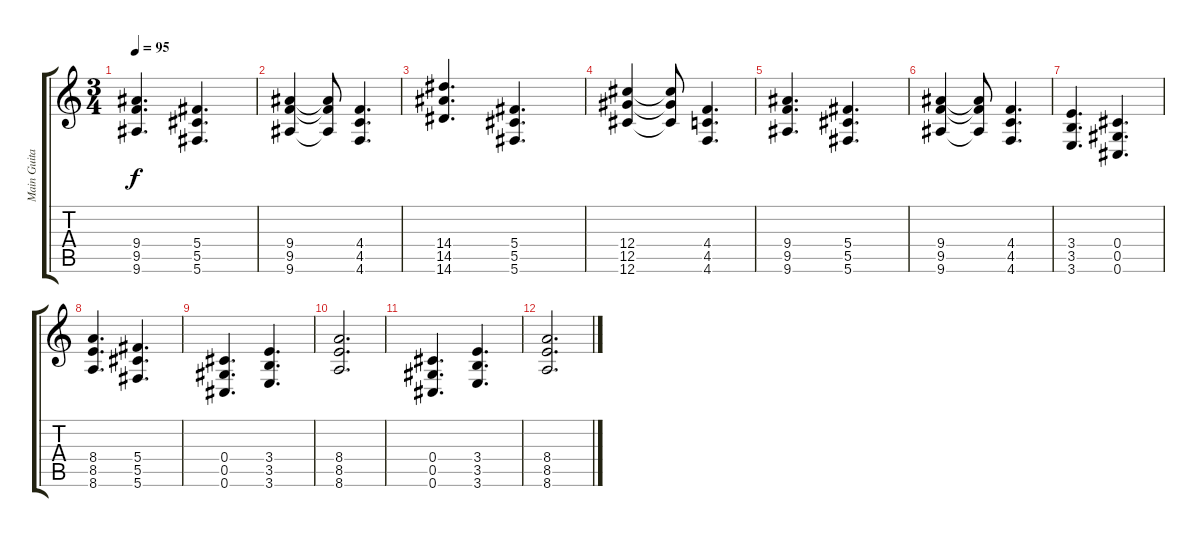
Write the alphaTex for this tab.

\track ("Main Guitar" "Main Guita") {instrument distortionguitar}
\staff {score tabs}
\tuning (Eb4 Bb3 Gb3 Db3 Ab2 Db2) {hide}
\ts (3 4)
\tempo 95
\clef g2
\ks c
(9.4 9.5 9.6).4{d dy f volume 11} (5.4 5.5 5.6).4{d} |
(9.4 9.5 9.6).4 (9.4{t} 9.5{t} 9.6{t}).8 (4.4 4.5 4.6).4{d} |
(14.4 14.5 14.6).4{d} (5.4 5.5 5.6).4{d} |
(12.4 12.5 12.6).4 (12.4{t} 12.5{t} 12.6{t}).8 (4.4 4.5 4.6).4{d} |
(9.4 9.5 9.6).4{d} (5.4 5.5 5.6).4{d} |
(9.4 9.5 9.6).4 (9.4{t} 9.5{t} 9.6{t}).8 (4.4 4.5 4.6).4{d} |
(3.4 3.5 3.6).4{d} (0.4 0.5 0.6).4{d} |
(8.4 8.5 8.6).4{d} (5.4 5.5 5.6).4{d} |
(0.4 0.5 0.6).4{d} (3.4 3.5 3.6).4{d} |
(8.4 8.5 8.6).2{d} |
(0.4 0.5 0.6).4{d} (3.4 3.5 3.6).4{d} |
(8.4 8.5 8.6).2{d}
